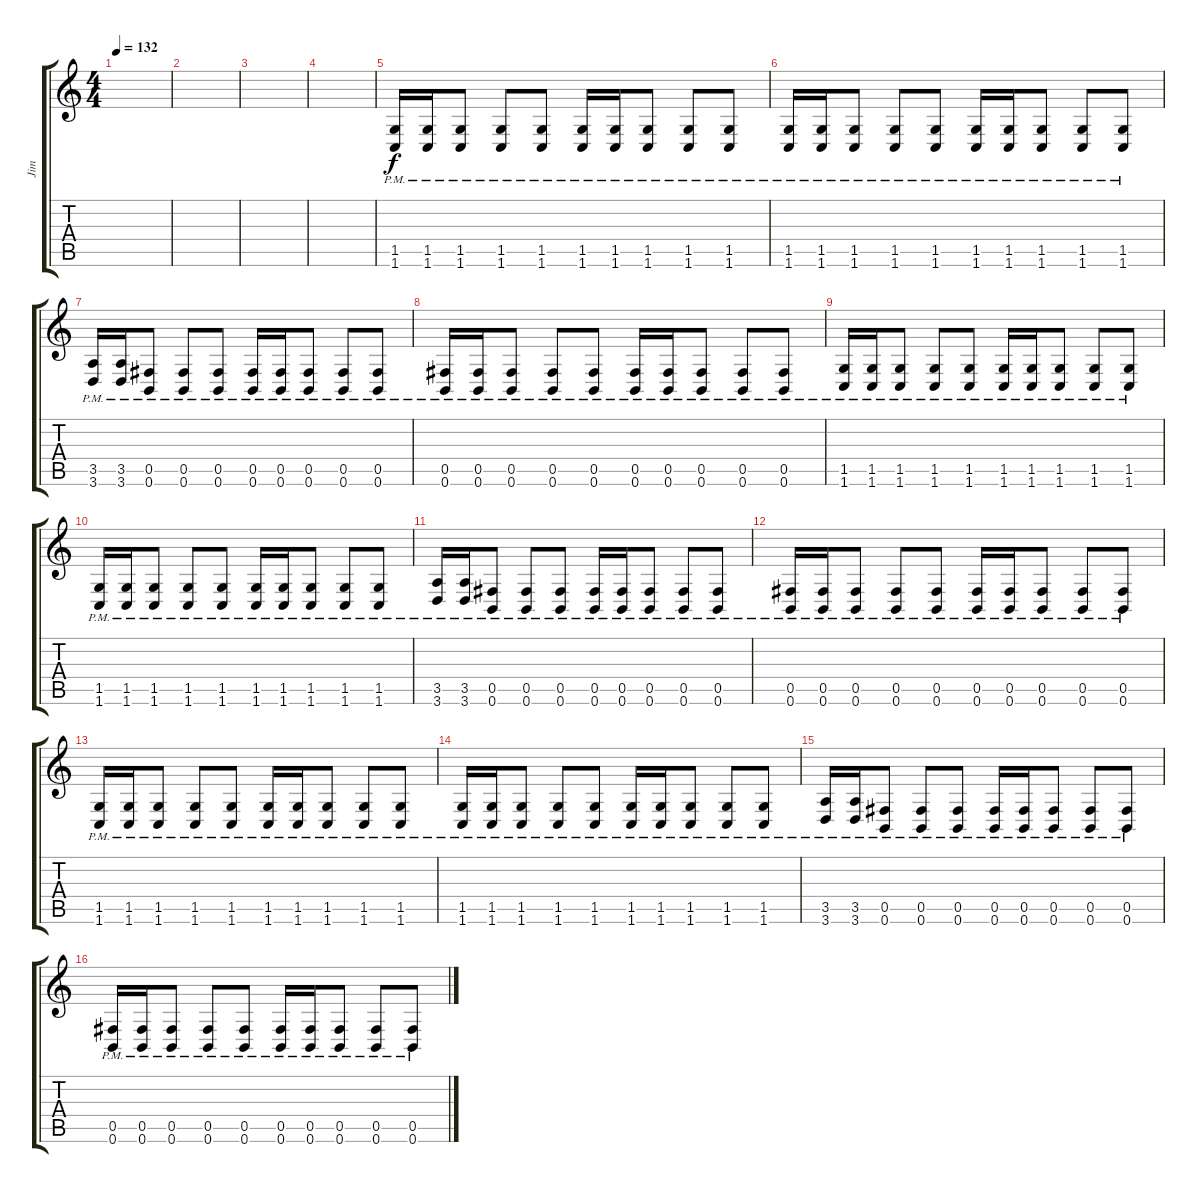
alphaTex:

\track ("Jim" "Jim") {instrument distortionguitar}
\staff {score tabs}
\tuning (Db4 Ab3 E3 B2 Gb2 B1) {hide}
\ts (4 4)
\tempo 132
\clef g2
\ks c
|
|
|
|
(1.5{pm} 1.6{pm}).16 (1.5{pm} 1.6{pm}).16 (1.5{pm} 1.6{pm}).8 (1.5{pm} 1.6{pm}).8 (1.5{pm} 1.6{pm}).8 (1.5{pm} 1.6{pm}).16 (1.5{pm} 1.6{pm}).16 (1.5{pm} 1.6{pm}).8 (1.5{pm} 1.6{pm}).8 (1.5{pm} 1.6{pm}).8 |
(1.5{pm} 1.6{pm}).16 (1.5{pm} 1.6{pm}).16 (1.5{pm} 1.6{pm}).8 (1.5{pm} 1.6{pm}).8 (1.5{pm} 1.6{pm}).8 (1.5{pm} 1.6{pm}).16 (1.5{pm} 1.6{pm}).16 (1.5{pm} 1.6{pm}).8 (1.5{pm} 1.6{pm}).8 (1.5{pm} 1.6{pm}).8 |
(3.5{pm} 3.6{pm}).16 (3.5{pm} 3.6{pm}).16 (0.5{pm} 0.6{pm}).8 (0.5{pm} 0.6{pm}).8 (0.5{pm} 0.6{pm}).8 (0.5{pm} 0.6{pm}).16 (0.5{pm} 0.6{pm}).16 (0.5{pm} 0.6{pm}).8 (0.5{pm} 0.6{pm}).8 (0.5{pm} 0.6{pm}).8 |
(0.5{pm} 0.6{pm}).16 (0.5{pm} 0.6{pm}).16 (0.5{pm} 0.6{pm}).8 (0.5{pm} 0.6{pm}).8 (0.5{pm} 0.6{pm}).8 (0.5{pm} 0.6{pm}).16 (0.5{pm} 0.6{pm}).16 (0.5{pm} 0.6{pm}).8 (0.5{pm} 0.6{pm}).8 (0.5{pm} 0.6{pm}).8 |
(1.5{pm} 1.6{pm}).16 (1.5{pm} 1.6{pm}).16 (1.5{pm} 1.6{pm}).8 (1.5{pm} 1.6{pm}).8 (1.5{pm} 1.6{pm}).8 (1.5{pm} 1.6{pm}).16 (1.5{pm} 1.6{pm}).16 (1.5{pm} 1.6{pm}).8 (1.5{pm} 1.6{pm}).8 (1.5{pm} 1.6{pm}).8 |
(1.5{pm} 1.6{pm}).16 (1.5{pm} 1.6{pm}).16 (1.5{pm} 1.6{pm}).8 (1.5{pm} 1.6{pm}).8 (1.5{pm} 1.6{pm}).8 (1.5{pm} 1.6{pm}).16 (1.5{pm} 1.6{pm}).16 (1.5{pm} 1.6{pm}).8 (1.5{pm} 1.6{pm}).8 (1.5{pm} 1.6{pm}).8 |
(3.5{pm} 3.6{pm}).16 (3.5{pm} 3.6{pm}).16 (0.5{pm} 0.6{pm}).8 (0.5{pm} 0.6{pm}).8 (0.5{pm} 0.6{pm}).8 (0.5{pm} 0.6{pm}).16 (0.5{pm} 0.6{pm}).16 (0.5{pm} 0.6{pm}).8 (0.5{pm} 0.6{pm}).8 (0.5{pm} 0.6{pm}).8 |
(0.5{pm} 0.6{pm}).16 (0.5{pm} 0.6{pm}).16 (0.5{pm} 0.6{pm}).8 (0.5{pm} 0.6{pm}).8 (0.5{pm} 0.6{pm}).8 (0.5{pm} 0.6{pm}).16 (0.5{pm} 0.6{pm}).16 (0.5{pm} 0.6{pm}).8 (0.5{pm} 0.6{pm}).8 (0.5{pm} 0.6{pm}).8 |
(1.5{pm} 1.6{pm}).16 (1.5{pm} 1.6{pm}).16 (1.5{pm} 1.6{pm}).8 (1.5{pm} 1.6{pm}).8 (1.5{pm} 1.6{pm}).8 (1.5{pm} 1.6{pm}).16 (1.5{pm} 1.6{pm}).16 (1.5{pm} 1.6{pm}).8 (1.5{pm} 1.6{pm}).8 (1.5{pm} 1.6{pm}).8 |
(1.5{pm} 1.6{pm}).16 (1.5{pm} 1.6{pm}).16 (1.5{pm} 1.6{pm}).8 (1.5{pm} 1.6{pm}).8 (1.5{pm} 1.6{pm}).8 (1.5{pm} 1.6{pm}).16 (1.5{pm} 1.6{pm}).16 (1.5{pm} 1.6{pm}).8 (1.5{pm} 1.6{pm}).8 (1.5{pm} 1.6{pm}).8 |
(3.5{pm} 3.6{pm}).16 (3.5{pm} 3.6{pm}).16 (0.5{pm} 0.6{pm}).8 (0.5{pm} 0.6{pm}).8 (0.5{pm} 0.6{pm}).8 (0.5{pm} 0.6{pm}).16 (0.5{pm} 0.6{pm}).16 (0.5{pm} 0.6{pm}).8 (0.5{pm} 0.6{pm}).8 (0.5{pm} 0.6{pm}).8 |
(0.5{pm} 0.6{pm}).16 (0.5{pm} 0.6{pm}).16 (0.5{pm} 0.6{pm}).8 (0.5{pm} 0.6{pm}).8 (0.5{pm} 0.6{pm}).8 (0.5{pm} 0.6{pm}).16 (0.5{pm} 0.6{pm}).16 (0.5{pm} 0.6{pm}).8 (0.5{pm} 0.6{pm}).8 (0.5{pm} 0.6{pm}).8
